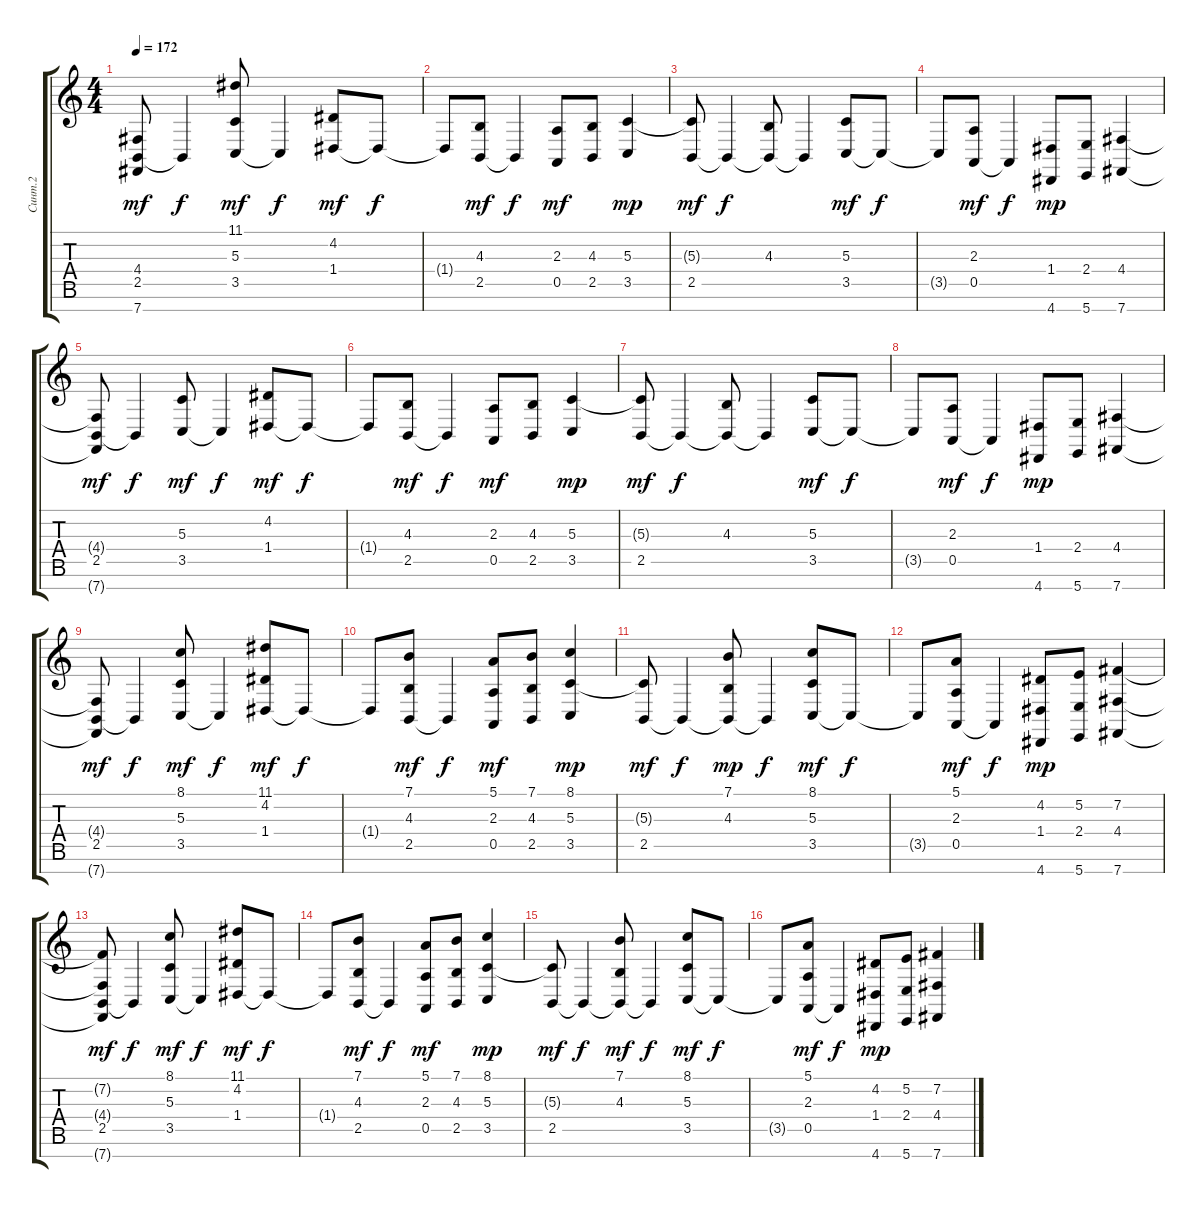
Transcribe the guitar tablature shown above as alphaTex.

\track ("Синт.2" "Синт.2") {instrument stringensemble1}
\staff {score tabs}
\tuning (E4 B3 G3 D3 A2 E2 B1) {hide}
\ts (4 4)
\tempo 172
\clef g2
\ks c
(4.4{t} 2.5 7.7{t}).8{dy mf} 2.5{t}.4{dy f} (11.1 5.3 3.5).8{dy mf} 3.5{t}.4{dy f} (4.2 1.4).8{dy mf} 1.4{t}.8{dy f} |
1.4{t}.8 (4.3 2.5).8{dy mf} 2.5{t}.4{dy f} (2.3 0.5).8{dy mf} (4.3 2.5).8 (5.3 3.5).4{dy mp} |
(5.3{t} 2.5).8{dy mf} 2.5{t}.4{dy f} (4.3 2.5{t}).8 2.5{t}.4 (5.3 3.5).8{dy mf} 3.5{t}.8{dy f} |
3.5{t}.8 (2.3 0.5).8{dy mf} 0.5{t}.4{dy f} (1.4 4.7).8{dy mp} (2.4 5.7).8 (4.4 7.7).4 |
(4.4{t} 2.5 7.7{t}).8{dy mf} 2.5{t}.4{dy f} (5.3 3.5).8{dy mf} 3.5{t}.4{dy f} (4.2 1.4).8{dy mf} 1.4{t}.8{dy f} |
1.4{t}.8 (4.3 2.5).8{dy mf} 2.5{t}.4{dy f} (2.3 0.5).8{dy mf} (4.3 2.5).8 (5.3 3.5).4{dy mp} |
(5.3{t} 2.5).8{dy mf} 2.5{t}.4{dy f} (4.3 2.5{t}).8 2.5{t}.4 (5.3 3.5).8{dy mf} 3.5{t}.8{dy f} |
3.5{t}.8 (2.3 0.5).8{dy mf} 0.5{t}.4{dy f} (1.4 4.7).8{dy mp} (2.4 5.7).8 (4.4 7.7).4 |
(4.4{t} 2.5 7.7{t}).8{dy mf} 2.5{t}.4{dy f} (8.1 5.3 3.5).8{dy mf} 3.5{t}.4{dy f} (11.1 4.2 1.4).8{dy mf} 1.4{t}.8{dy f} |
1.4{t}.8 (7.1 4.3 2.5).8{dy mf} 2.5{t}.4{dy f} (5.1 2.3 0.5).8{dy mf} (7.1 4.3 2.5).8 (8.1 5.3 3.5).4{dy mp} |
(5.3{t} 2.5).8{dy mf} 2.5{t}.4{dy f} (7.1 4.3 2.5{t}).8{dy mp} 2.5{t}.4{dy f} (8.1 5.3 3.5).8{dy mf} 3.5{t}.8{dy f} |
3.5{t}.8 (5.1 2.3 0.5).8{dy mf} 0.5{t}.4{dy f} (4.2 1.4 4.7).8{dy mp} (5.2 2.4 5.7).8 (7.2 4.4 7.7).4 |
(7.2{t} 4.4{t} 2.5 7.7{t}).8{dy mf} 2.5{t}.4{dy f} (8.1 5.3 3.5).8{dy mf} 3.5{t}.4{dy f} (11.1 4.2 1.4).8{dy mf} 1.4{t}.8{dy f} |
1.4{t}.8 (7.1 4.3 2.5).8{dy mf} 2.5{t}.4{dy f} (5.1 2.3 0.5).8{dy mf} (7.1 4.3 2.5).8 (8.1 5.3 3.5).4{dy mp} |
(5.3{t} 2.5).8{dy mf} 2.5{t}.4{dy f} (7.1 4.3 2.5{t}).8{dy mf} 2.5{t}.4{dy f} (8.1 5.3 3.5).8{dy mf} 3.5{t}.8{dy f} |
3.5{t}.8 (5.1 2.3 0.5).8{dy mf} 0.5{t}.4{dy f} (4.2 1.4 4.7).8{dy mp} (5.2 2.4 5.7).8 (7.2 4.4 7.7).4
